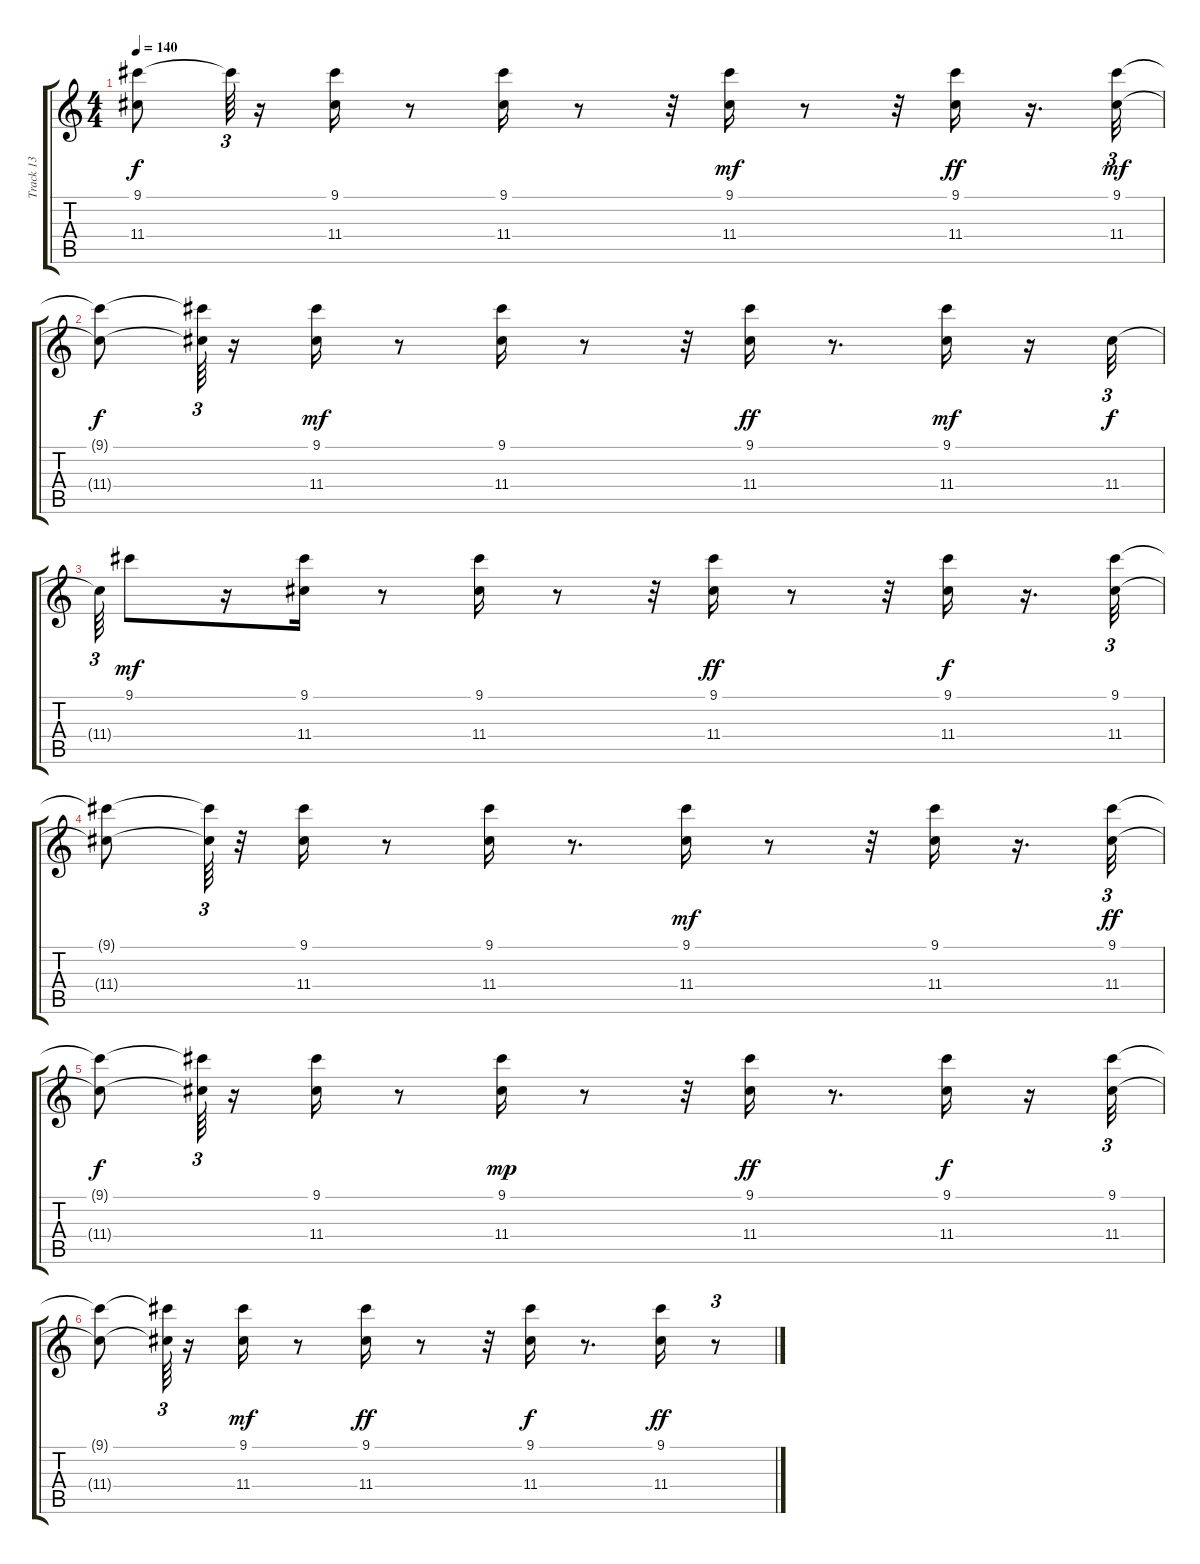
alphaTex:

\track ("Track 13" "Track 13") {instrument electricguitarclean}
\staff {score tabs}
\tuning (E4 B3 G3 D3 A2 E2) {hide}
\ts (4 4)
\tempo 140
\clef g2
\ks c
(9.1{t} 11.4{t}).8{dy f} 9.1{t}.64{tu (3 2)} r.16 (9.1 11.4).16 r.8 (9.1 11.4).16 r.8 r.32 (9.1 11.4).16{dy mf} r.8 r.32 (9.1 11.4).16{dy ff} r.16{d} (9.1 11.4).32{tu (3 2) dy mf} |
(9.1{t} 11.4{t}).8{dy f} (9.1{t} 11.4{t}).64{tu (3 2)} r.16 (9.1 11.4).16{dy mf} r.8 (9.1 11.4).16 r.8 r.32 (9.1 11.4).16{dy ff} r.8{d} (9.1 11.4).16{dy mf} r.16 11.4.32{tu (3 2) dy f} |
11.4{t}.64{tu (3 2)} 9.1.8{dy mf} r.16 (9.1 11.4).16 r.8 (9.1 11.4).16 r.8 r.32 (9.1 11.4).16{dy ff} r.8 r.32 (9.1 11.4).16{dy f} r.16{d} (9.1 11.4).32{tu (3 2)} |
(9.1{t} 11.4{t}).8 (9.1{t} 11.4{t}).64{tu (3 2)} r.32 (9.1 11.4).16 r.8 (9.1 11.4).16 r.8{d} (9.1 11.4).16{dy mf} r.8 r.32 (9.1 11.4).16 r.16{d} (9.1 11.4).32{tu (3 2) dy ff} |
(9.1{t} 11.4{t}).8{dy f} (9.1{t} 11.4{t}).64{tu (3 2)} r.16 (9.1 11.4).16 r.8 (9.1 11.4).16{dy mp} r.8 r.32 (9.1 11.4).16{dy ff} r.8{d} (9.1 11.4).16{dy f} r.16 (9.1 11.4).32{tu (3 2)} |
(9.1{t} 11.4{t}).8 (9.1{t} 11.4{t}).64{tu (3 2)} r.16 (9.1 11.4).16{dy mf} r.8 (9.1 11.4).16{dy ff} r.8 r.32 (9.1 11.4).16{dy f} r.8{d} (9.1 11.4).16{dy ff} r.8{tu (3 2)}
